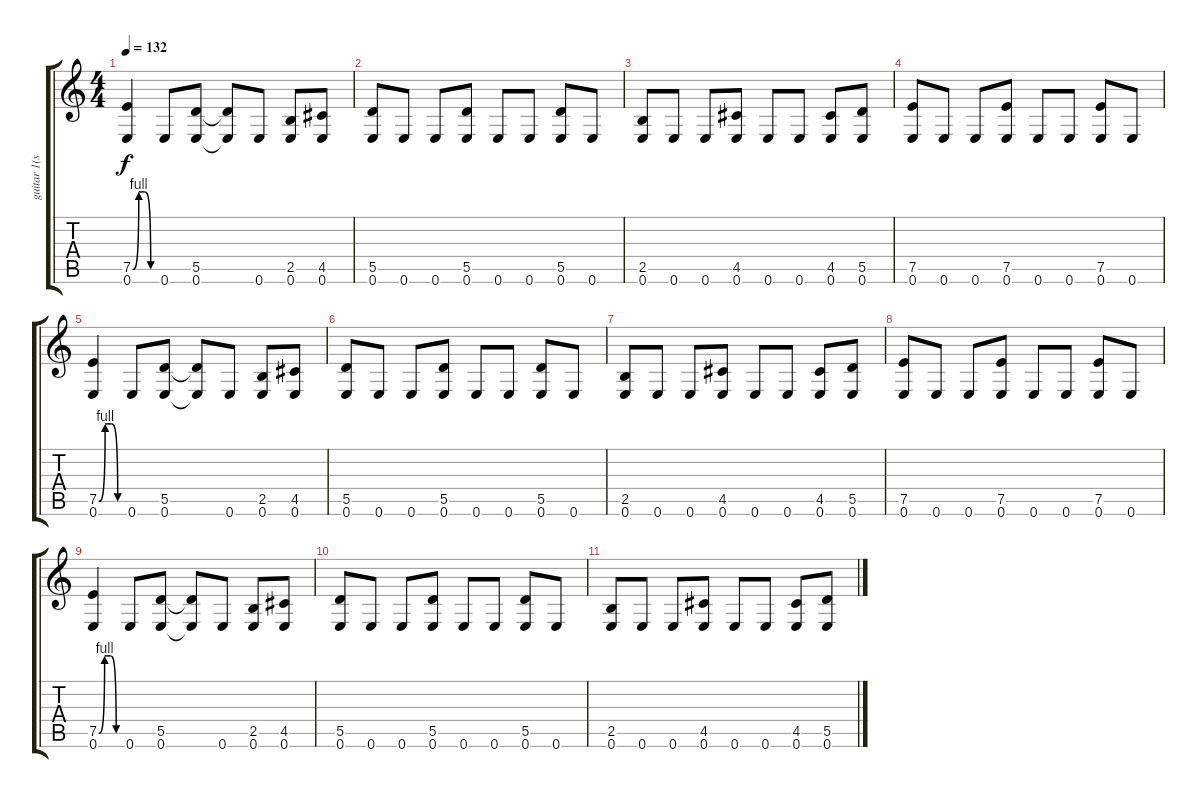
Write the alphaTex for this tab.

\track ("guitar 1(slight dist, slight wah)" "guitar 1(s") {instrument distortionguitar}
\staff {score tabs}
\tuning (E4 B3 G3 D3 A2 E2) {hide}
\ts (4 4)
\tempo 132
\clef g2
\ks c
(7.5{be (custom 0 0 15 4 30 4 45 0 60 0)} 0.6).4{dy f} 0.6.8 (5.5 0.6).8 (5.5{t} 0.6{t}).8 0.6.8 (2.5 0.6).8 (4.5 0.6).8 |
(5.5 0.6).8 0.6.8 0.6.8 (5.5 0.6).8 0.6.8 0.6.8 (5.5 0.6).8 0.6.8 |
(2.5 0.6).8 0.6.8 0.6.8 (4.5 0.6).8 0.6.8 0.6.8 (4.5 0.6).8 (5.5 0.6).8 |
(7.5 0.6).8 0.6.8 0.6.8 (7.5 0.6).8 0.6.8 0.6.8 (7.5 0.6).8 0.6.8 |
(7.5{be (custom 0 0 15 4 30 4 45 0 60 0)} 0.6).4 0.6.8 (5.5 0.6).8 (5.5{t} 0.6{t}).8 0.6.8 (2.5 0.6).8 (4.5 0.6).8 |
(5.5 0.6).8 0.6.8 0.6.8 (5.5 0.6).8 0.6.8 0.6.8 (5.5 0.6).8 0.6.8 |
(2.5 0.6).8 0.6.8 0.6.8 (4.5 0.6).8 0.6.8 0.6.8 (4.5 0.6).8 (5.5 0.6).8 |
(7.5 0.6).8 0.6.8 0.6.8 (7.5 0.6).8 0.6.8 0.6.8 (7.5 0.6).8 0.6.8 |
(7.5{be (custom 0 0 15 4 30 4 45 0 60 0)} 0.6).4 0.6.8 (5.5 0.6).8 (5.5{t} 0.6{t}).8 0.6.8 (2.5 0.6).8 (4.5 0.6).8 |
(5.5 0.6).8 0.6.8 0.6.8 (5.5 0.6).8 0.6.8 0.6.8 (5.5 0.6).8 0.6.8 |
(2.5 0.6).8 0.6.8 0.6.8 (4.5 0.6).8 0.6.8 0.6.8 (4.5 0.6).8 (5.5 0.6).8
